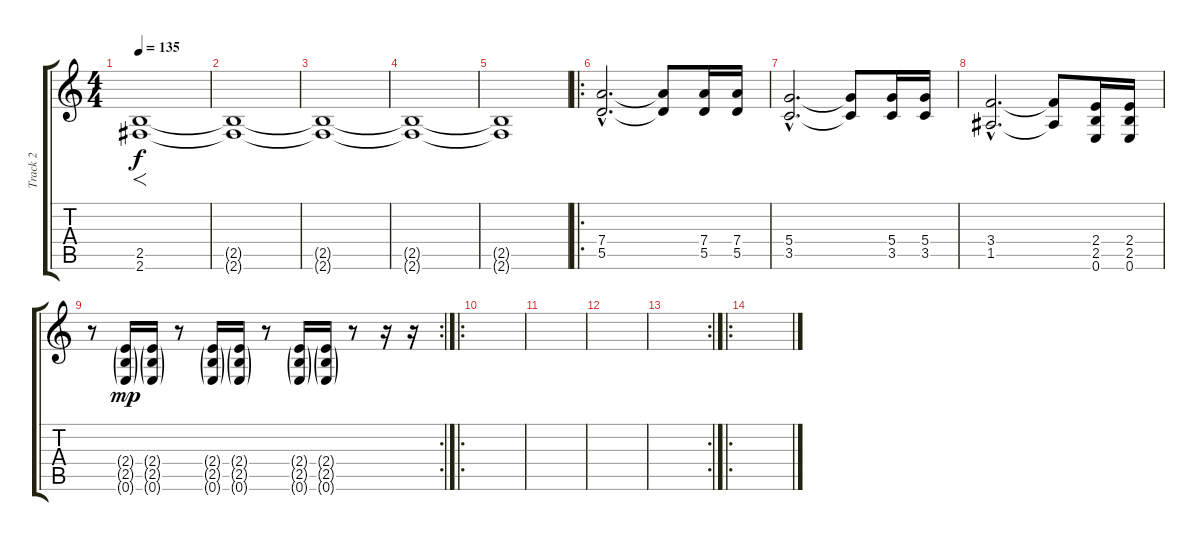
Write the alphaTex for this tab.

\track ("Track 2" "Track 2") {instrument overdrivenguitar}
\staff {score tabs}
\tuning (E4 B3 G3 D3 A2 E2) {hide}
\ts (4 4)
\tempo 135
\clef g2
\ks c
(2.5 2.6).1{f dy f instrument overdrivenguitar} |
(2.5{t} 2.6{t}).1 |
(2.5{t} 2.6{t}).1 |
(2.5{t} 2.6{t}).1 |
(2.5{t} 2.6{t}).1 |
\ro
(7.4{hac} 5.5{hac}).2{d} (7.4{t} 5.5{t}).8 (7.4 5.5).16 (7.4 5.5).16 |
(5.4{hac} 3.5{hac}).2{d} (5.4{t} 3.5{t}).8 (5.4 3.5).16 (5.4 3.5).16 |
(3.4{hac} 1.5{hac}).2{d} (3.4{t} 1.5{t}).8 (2.4 2.5 0.6).16 (2.4 2.5 0.6).16 |
\rc 2
r.8 (2.4{g} 2.5{g} 0.6{g}).16{dy mp} (2.4{g} 2.5{g} 0.6{g}).16 r.8 (2.4{g} 2.5{g} 0.6{g}).16 (2.4{g} 2.5{g} 0.6{g}).16 r.8 (2.4{g} 2.5{g} 0.6{g}).16 (2.4{g} 2.5{g} 0.6{g}).16 r.8 r.16 r.16 |
\ro
|
|
|
\rc 2
|
\ro
